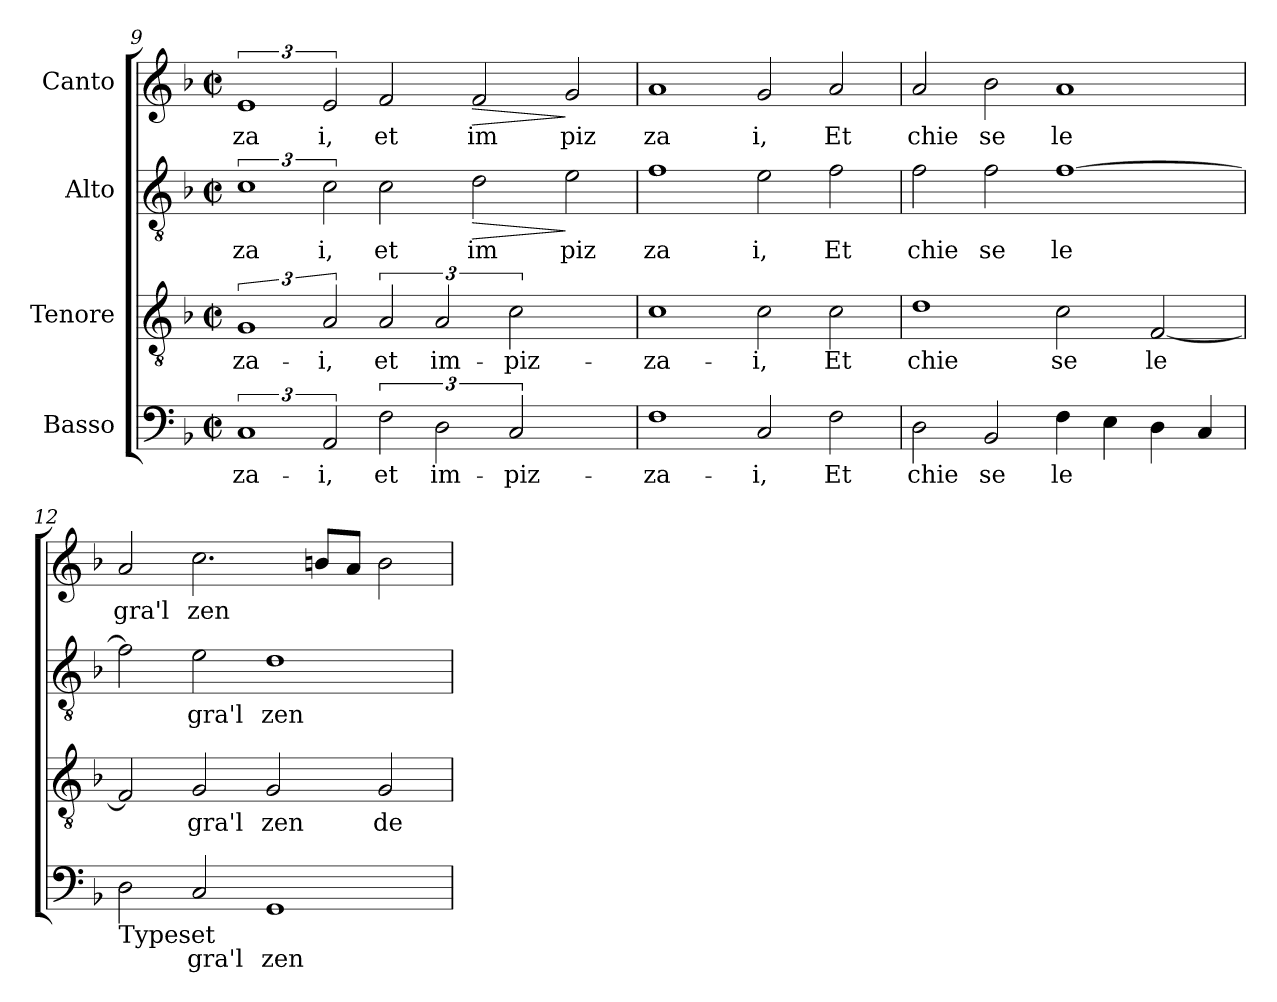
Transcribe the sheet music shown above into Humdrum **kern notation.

**kern	**text	**kern	**text	**kern	**text	**dynam	**kern	**text	**dynam
*part4	*part4	*part3	*part3	*part2	*part2	*part2	*part1	*part1	*part1
*staff4	*staff4	*staff3	*staff3	*staff2	*staff2	*staff2	*staff1	*staff1	*staff1
*I"Basso	*	*I"Tenore	*	*I"Alto	*	*	*I"Canto	*	*
*clefF4	*	*clefGv2	*	*clefGv2	*	*	*clefG2	*	*
*k[b-]	*	*k[b-]	*	*k[b-]	*	*	*k[b-]	*	*
*F:	*	*F:	*	*F:	*	*	*F:	*	*
*M2/2	*	*M2/2	*	*M2/2	*	*	*M2/2	*	*
*met(c|)	*	*met(c|)	*	*met(c|)	*	*	*met(c|)	*	*
=9	=9	=9	=9	=9	=9	=9	=9	=9	=9
!	!LO:LY:b:cj	!	!LO:LY:b:cj	!	!LO:LY:b:cj	!	!	!LO:LY:b:cj	!
3%2C/	-za-	3%2G/	-za-	3%2c/	za	.	3%2e/	za	.
!	!LO:LY:b:cj	!	!LO:LY:b:cj	!	!LO:LY:b:cj	!	!	!LO:LY:b:cj	!
3AA/	-i,	3A/	-i,	3c\	i,	.	3e/	i,	.
!	!LO:LY:b:cj	!	!LO:LY:b:cj	!	!LO:LY:b:cj	!	!	!LO:LY:b:cj	!
3F\	et	3A/	et	2c\	et	.	2f/	et	.
!	!LO:LY:b:cj	!	!LO:LY:b:cj	!	!	!	!	!	!
3D\	im-	3A/	im-	.	.	.	.	.	.
!	!	!	!	!	!LO:LY:b:cj	!LO:HP:b	!	!LO:LY:b:cj	!LO:HP:b
.	.	.	.	2d<\	im	>	2f>/	im	>
!	!LO:LY:b:cj	!	!LO:LY:b:cj	!	!	!	!	!	!
3C/	-piz-	3c\	-piz-	.	.	.	.	.	.
!	!	!	!	!	!LO:LY:b:cj	!	!	!LO:LY:b:cj	!
2ryy	.	2ryy	.	2e\	piz	]	2g/	piz	]
=10	=10	=10	=10	=10	=10	=10	=10	=10	=10
!	!LO:LY:b:cj	!	!LO:LY:b:cj	!	!LO:LY:b:cj	!	!	!LO:LY:b:cj	!
1F	-za-	1c	-za-	1f	za	.	1a	za	.
!	!LO:LY:b:cj	!	!LO:LY:b:cj	!	!LO:LY:b:cj	!	!	!LO:LY:b:cj	!
2C/	-i,	2c\	-i,	2e\	i,	.	2g/	i,	.
!	!LO:LY:b:cj	!	!LO:LY:b:cj	!	!LO:LY:b:cj	!	!	!LO:LY:b:cj	!
2F\	Et	2c\	Et	2f\	Et	.	2a/	Et	.
!!LO:PB:g=z
=11	=11	=11	=11	=11	=11	=11	=11	=11	=11
!	!LO:LY:b:cj	!	!LO:LY:b:cj	!	!LO:LY:b:cj	!	!	!LO:LY:b:cj	!
2D\	chie	1d	chie	2f\	chie	.	2a/	chie	.
!	!LO:LY:b:cj	!	!	!	!LO:LY:b:cj	!	!	!LO:LY:b:cj	!
2BB-/	se	.	.	2f\	se	.	2b-\	se	.
!	!LO:LY:b:cj	!	!LO:LY:b:cj	!	!LO:LY:b:cj	!	!	!LO:LY:b:cj	!
4F\	le-	2c\	se	[>1f	le	.	1a	le	.
!	!LO:LY:b:cj	!	!	!	!	!	!	!	!
4E\	--	.	.	.	.	.	.	.	.
!	!LO:LY:b:cj	!	!LO:LY:b:cj	!	!	!	!	!	!
4D\	--	[<2F/	le	.	.	.	.	.	.
!	!LO:LY:b:cj	!	!	!	!	!	!	!	!
4C/	--	.	.	.	.	.	.	.	.
=12	=12	=12	=12	=12	=12	=12	=12	=12	=12
!LO:TX:b:t=Typeset	!	!	!	!	!	!	!	!	!
!	!LO:LY:b:cj	!	!LO:LY:b:cj	!	!LO:LY:b:cj	!	!	!LO:LY:b:cj	!
2D\	--	2F/]	.	2f\]	.	.	2a/	gra'l	.
!	!LO:LY:b:cj	!	!LO:LY:b:cj	!	!LO:LY:b:cj	!	!	!LO:LY:b:cj	!
2C/	-gra'l	2G/	gra'l	2e\	gra'l	.	2.cc\	zen	.
!	!LO:LY:b:cj	!	!LO:LY:b:cj	!	!LO:LY:b:cj	!	!	!	!
1GG	zen-	2G/	zen	1d	zen	.	.	.	.
!	!	!	!	!	!	!	!	!LO:LY:b:cj	!
.	.	.	.	.	.	.	8b/L	.	.
!	!	!	!	!	!	!	!	!LO:LY:b:cj	!
.	.	.	.	.	.	.	8a/J	.	.
!	!	!	!LO:LY:b:cj	!	!	!	!	!LO:LY:b:cj	!
.	.	2G/	de	.	.	.	2b\	.	.
=	=	=	=	=	=	=	=	=	=
*-	*-	*-	*-	*-	*-	*-	*-	*-	*-
